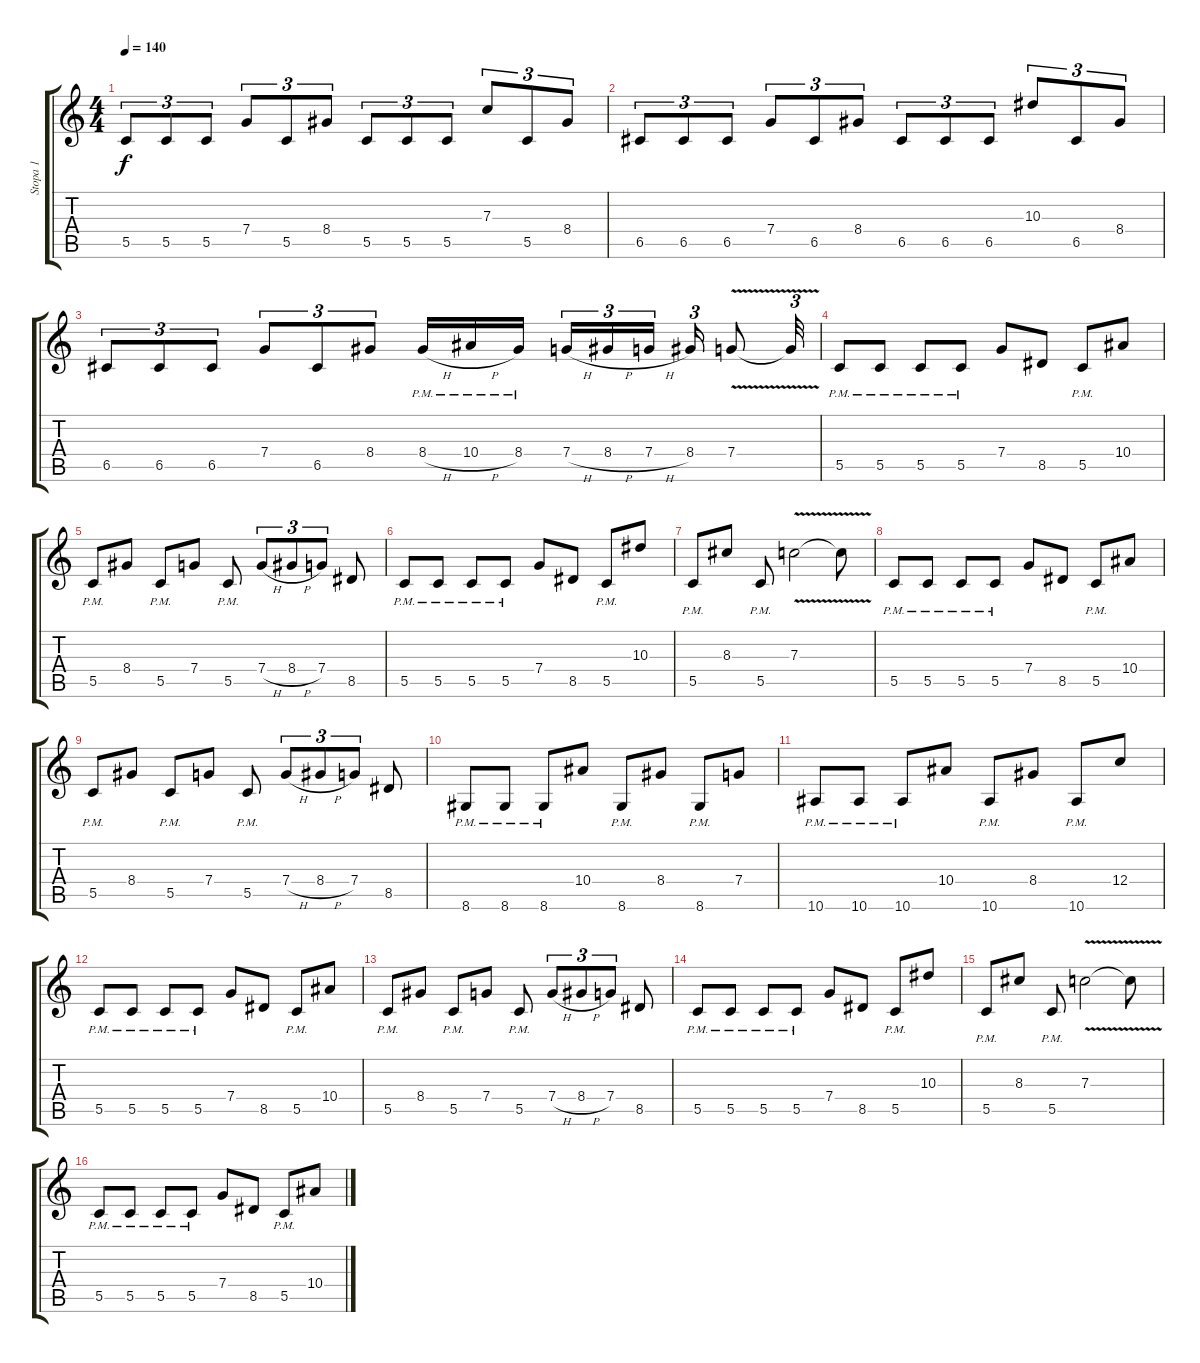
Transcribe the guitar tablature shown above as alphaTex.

\track ("Stopa 1" "Stopa 1") {instrument distortionguitar}
\staff {score tabs}
\tuning (D4 A3 F3 C3 G2 C2) {hide}
\ts (4 4)
\tempo 140
\clef g2
\ks c
5.5.8{tu (3 2) dy f} 5.5.8{tu (3 2)} 5.5.8{tu (3 2)} 7.4.8{tu (3 2)} 5.5.8{tu (3 2)} 8.4.8{tu (3 2)} 5.5.8{tu (3 2)} 5.5.8{tu (3 2)} 5.5.8{tu (3 2)} 7.3.8{tu (3 2)} 5.5.8{tu (3 2)} 8.4.8{tu (3 2)} |
6.5.8{tu (3 2)} 6.5.8{tu (3 2)} 6.5.8{tu (3 2)} 7.4.8{tu (3 2)} 6.5.8{tu (3 2)} 8.4.8{tu (3 2)} 6.5.8{tu (3 2)} 6.5.8{tu (3 2)} 6.5.8{tu (3 2)} 10.3.8{tu (3 2)} 6.5.8{tu (3 2)} 8.4.8{tu (3 2)} |
6.5.8{tu (3 2)} 6.5.8{tu (3 2)} 6.5.8{tu (3 2)} 7.4.8{tu (3 2)} 6.5.8{tu (3 2)} 8.4.8{tu (3 2)} 8.4{h pm}.16 10.4{h pm}.16 8.4{pm}.16{beam splitsecondary} 7.4{h}.16{tu (3 2)} 8.4{h}.16{tu (3 2)} 7.4{h}.16{tu (3 2) beam splitsecondary} 8.4.16{tu (3 2)} 7.4{v}.8 7.4{t}.32{tu (3 2)} |
5.5{pm}.8 5.5{pm}.8 5.5{pm}.8 5.5{pm}.8 7.4.8 8.5.8 5.5{pm}.8 10.4.8 |
5.5{pm}.8 8.4.8 5.5{pm}.8 7.4.8 5.5{pm}.8 7.4{h}.8{tu (3 2)} 8.4{h}.8{tu (3 2)} 7.4.8{tu (3 2)} 8.5.8 |
5.5{pm}.8 5.5{pm}.8 5.5{pm}.8 5.5{pm}.8 7.4.8 8.5.8 5.5{pm}.8 10.3.8 |
5.5{pm}.8 8.3.8 5.5{pm}.8 7.3{v}.2 7.3{t}.8 |
5.5{pm}.8 5.5{pm}.8 5.5{pm}.8 5.5{pm}.8 7.4.8 8.5.8 5.5{pm}.8 10.4.8 |
5.5{pm}.8 8.4.8 5.5{pm}.8 7.4.8 5.5{pm}.8 7.4{h}.8{tu (3 2)} 8.4{h}.8{tu (3 2)} 7.4.8{tu (3 2)} 8.5.8 |
8.6{pm}.8 8.6{pm}.8 8.6{pm}.8 10.4.8 8.6{pm}.8 8.4.8 8.6{pm}.8 7.4.8 |
10.6{pm}.8 10.6{pm}.8 10.6{pm}.8 10.4.8 10.6{pm}.8 8.4.8 10.6{pm}.8 12.4.8 |
5.5{pm}.8 5.5{pm}.8 5.5{pm}.8 5.5{pm}.8 7.4.8 8.5.8 5.5{pm}.8 10.4.8 |
5.5{pm}.8 8.4.8 5.5{pm}.8 7.4.8 5.5{pm}.8 7.4{h}.8{tu (3 2)} 8.4{h}.8{tu (3 2)} 7.4.8{tu (3 2)} 8.5.8 |
5.5{pm}.8 5.5{pm}.8 5.5{pm}.8 5.5{pm}.8 7.4.8 8.5.8 5.5{pm}.8 10.3.8 |
5.5{pm}.8 8.3.8 5.5{pm}.8 7.3{v}.2 7.3{t}.8 |
5.5{pm}.8 5.5{pm}.8 5.5{pm}.8 5.5{pm}.8 7.4.8 8.5.8 5.5{pm}.8 10.4.8
